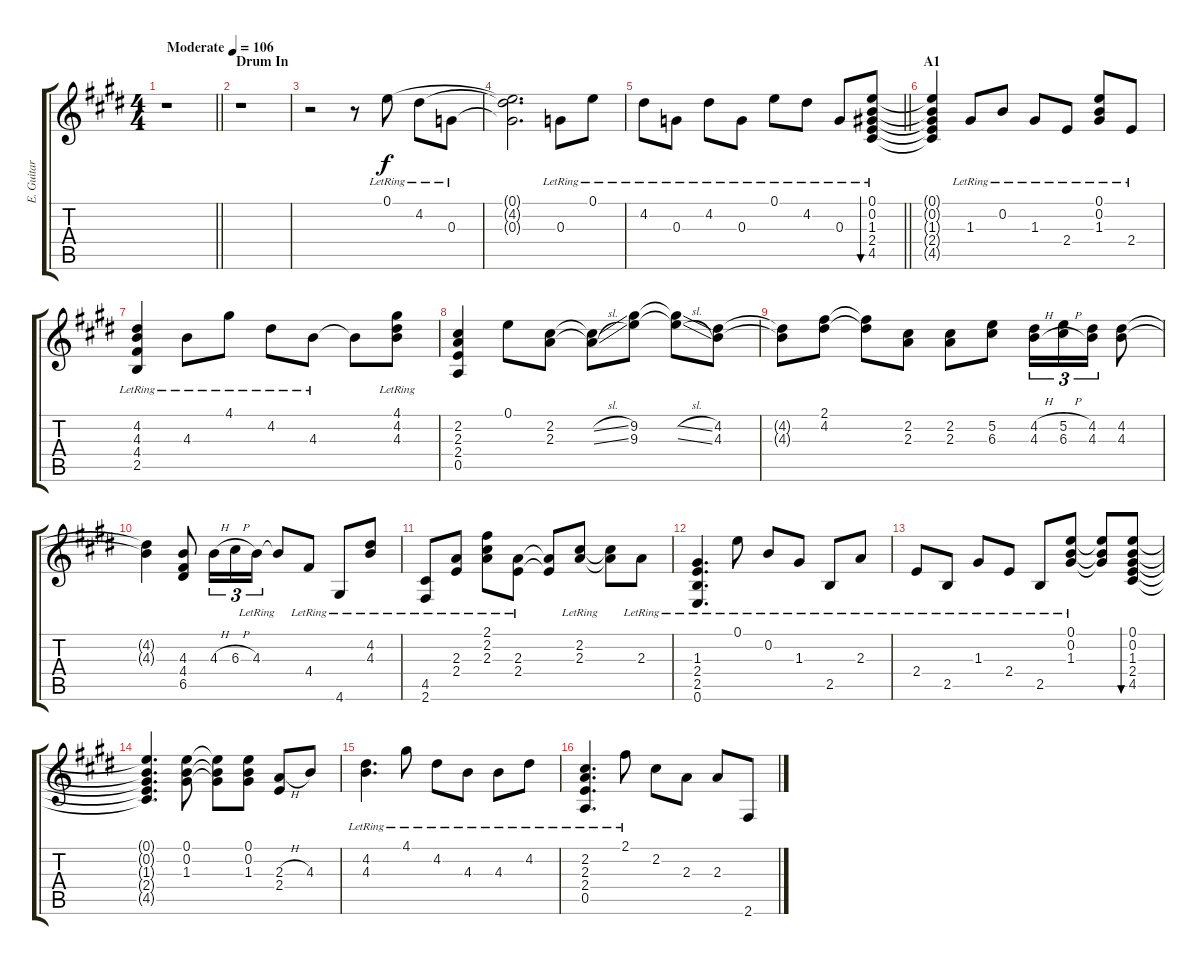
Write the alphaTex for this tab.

\track ("E. Guitar I" "E. Guitar ") {instrument overdrivenguitar}
\staff {score tabs}
\tuning (E4 B3 G3 D3 A2 E2) {hide}
\ts (4 4)
\tempo (106 "Moderate")
\clef g2
\barLineRight lightlight
\ks e
r.1{dy f instrument overdrivenguitar} |
\section ("" "Drum In")
r.1 |
r.2 r.8 0.1{lr}.8 4.2{lr}.8 0.3{lr}.8 |
(0.1{t} 4.2{t} 0.3{t}).2{d} 0.3{lr}.8 0.1{lr}.8 |
\barLineRight lightlight
4.2{lr}.8 0.3{lr}.8 4.2{lr}.8 0.3{lr}.8 0.1{lr}.8 4.2{lr}.8 0.3{lr}.8 (0.1{lr} 0.2{lr} 1.3{lr} 2.4{lr} 4.5{lr}).8{bu 120} |
\section ("" "A1")
(0.1{t} 0.2{t} 1.3{t} 2.4{t} 4.5{t}).4 1.3{lr}.8 0.2{lr}.8 1.3{lr}.8 2.4{lr}.8 (0.1{lr} 0.2{lr} 1.3{lr}).8 2.4{lr}.8 |
(4.2{lr} 4.3{lr} 4.4{lr} 2.5{lr}).4 4.3{lr}.8 4.1{lr}.8 4.2{lr}.8 4.3{lr}.8 4.3{t}.8 (4.1{lr} 4.2{lr} 4.3{lr}).8 |
(2.2 2.3 2.4 0.5).4 0.1.8 (2.2 2.3).8 (2.2{sl t} 2.3{sl t}).8 (9.2 9.3).8 (9.2{sl t} 9.3{sl t}).8 (4.2 4.3).8 |
(4.2{t} 4.3{t}).8 (2.1 4.2).8 (2.1{t} 4.2{t}).8 (2.2 2.3).8 (2.2 2.3).8 (5.2 6.3).8 (4.2{h} 4.3{h}).16{tu (3 2)} (5.2{h} 6.3{h}).16{tu (3 2)} (4.2 4.3).16{tu (3 2)} (4.2 4.3).8 |
(4.2{t} 4.3{t}).4 (4.3 4.4 6.5).8 4.3{h}.16{tu (3 2)} 6.3{h}.16{tu (3 2)} 4.3{lr}.16{tu (3 2)} 4.3{t}.8 4.4{lr}.8 4.6{lr}.8 (4.2{lr} 4.3{lr}).8 |
(4.5{lr} 2.6{lr}).8 (2.3{lr} 2.4{lr}).8 (2.1{lr} 2.2{lr} 2.3{lr}).8 (2.3{lr} 2.4{lr}).8 (2.3{t} 2.4{t}).8 (2.2{lr} 2.3{lr}).8 (2.2{t} 2.3{t}).8 2.3{lr}.8 |
(1.3{lr} 2.4{lr} 2.5{lr} 0.6{lr}).4{d} 0.1{lr}.8 0.2{lr}.8 1.3{lr}.8 2.5{lr}.8 2.3{lr}.8 |
2.4{lr}.8 2.5{lr}.8 1.3{lr}.8 2.4{lr}.8 2.5{lr}.8 (0.1{lr} 0.2{lr} 1.3{lr}).8 (0.1{t} 0.2{t} 1.3{t}).8 (0.1 0.2 1.3 2.4 4.5).8{bu 120} |
(0.1{t} 0.2{t} 1.3{t} 2.4{t} 4.5{t}).4{d} (0.1 0.2 1.3).8 (0.1{t} 0.2{t} 1.3{t}).8 (0.1 0.2 1.3).8 (2.3{h} 2.4).8 4.3.8 |
(4.2{lr} 4.3{lr}).4{d} 4.1{lr}.8 4.2{lr}.8 4.3{lr}.8 4.3{lr}.8 4.2{lr}.8 |
(2.2{lr} 2.3{lr} 2.4{lr} 0.5{lr}).4{d} 2.1{lr}.8 2.2.8 2.3.8 2.3.8 2.6.8
